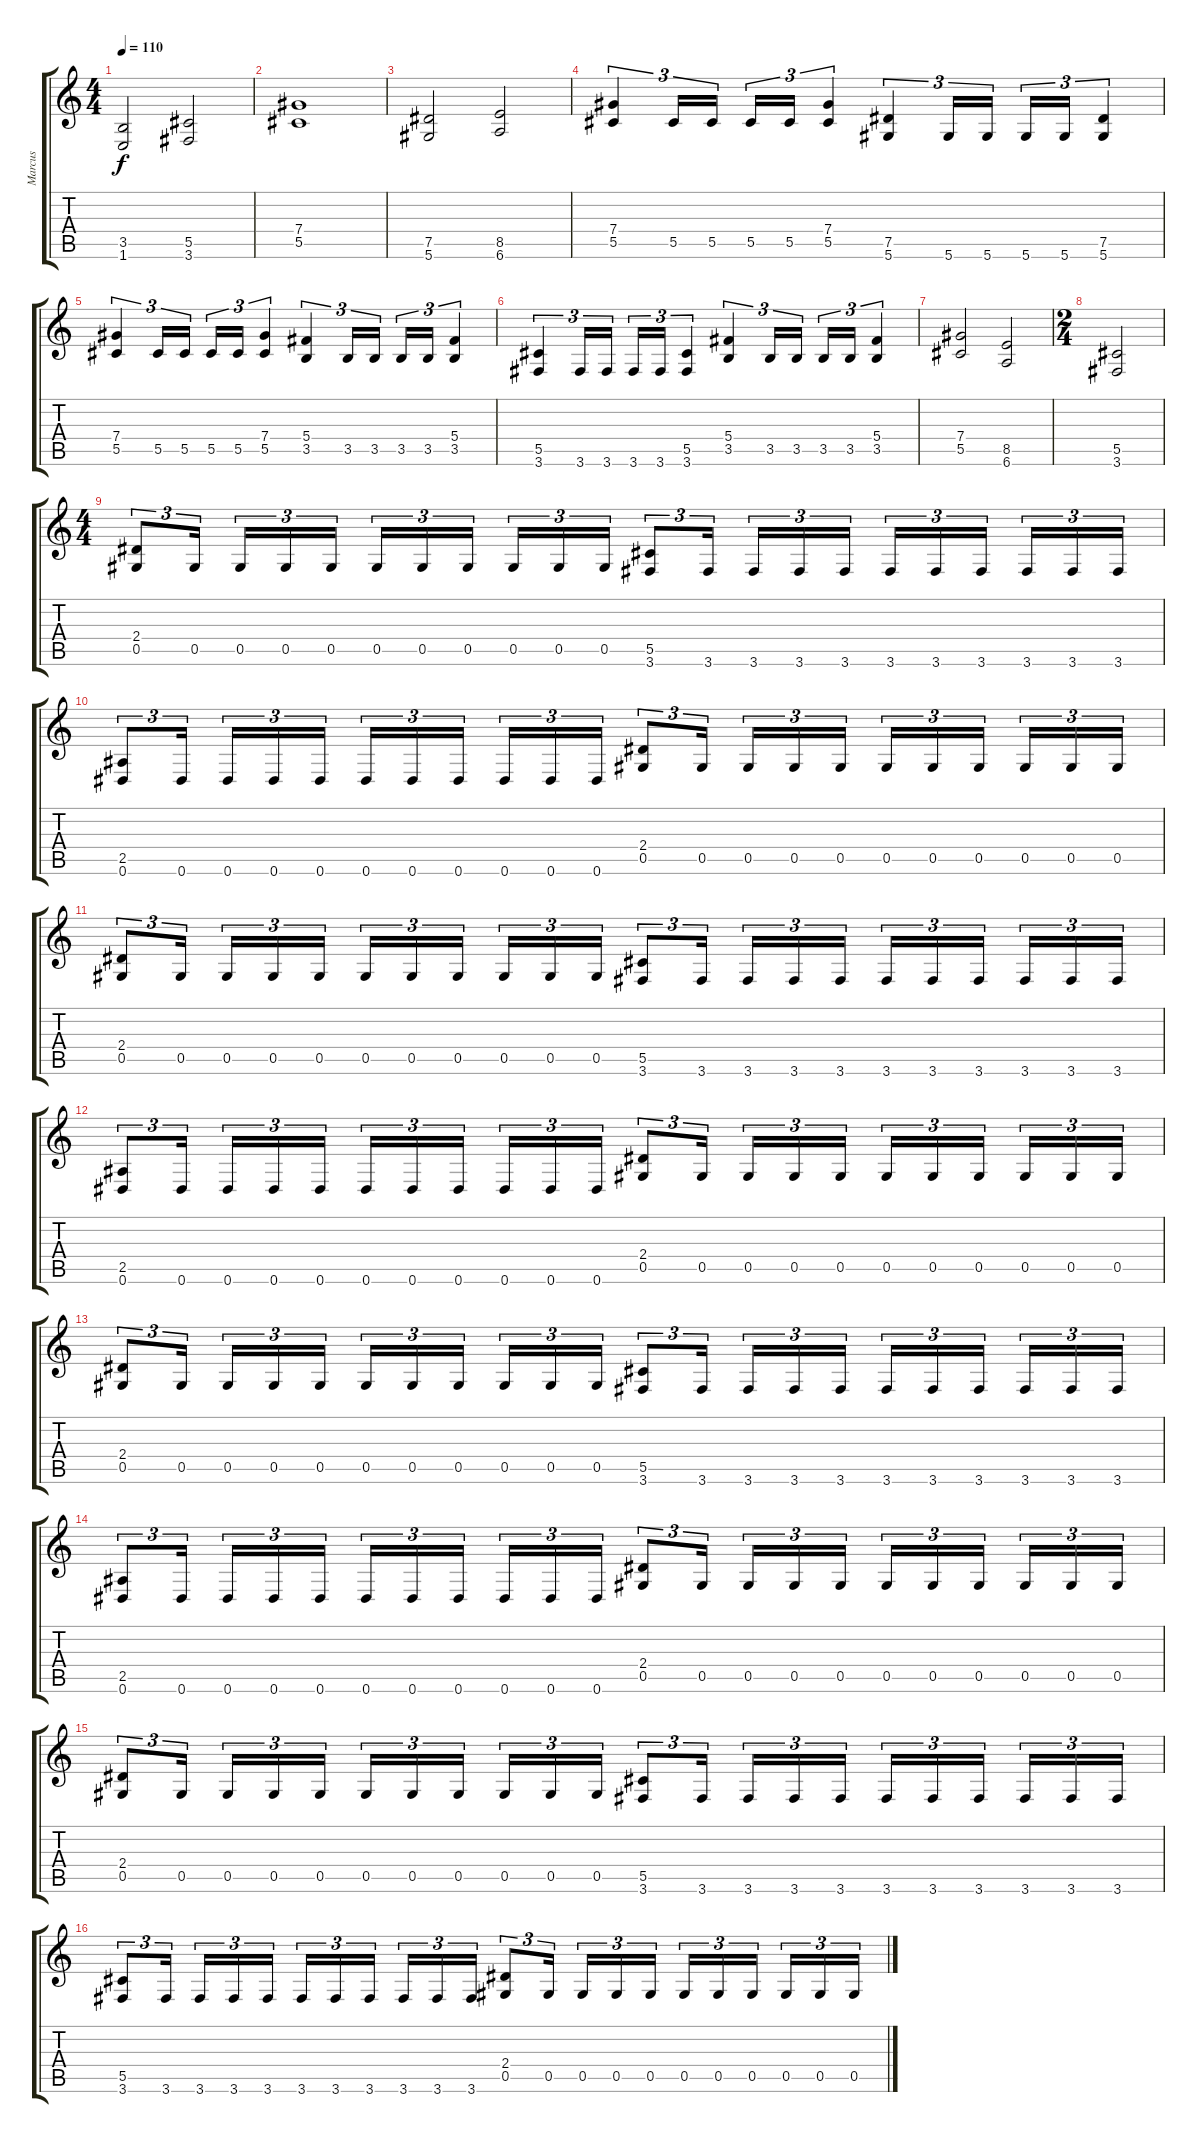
\track ("Marcus" "Marcus") {instrument distortionguitar}
\staff {score tabs}
\tuning (Eb4 Bb3 Gb3 Db3 Ab2 Eb2) {hide}
\ts (4 4)
\tempo 110
\clef g2
\ks c
(3.5 1.6).2{dy f} (5.5 3.6).2 |
(7.4 5.5).1{volume 15} |
(7.5 5.6).2 (8.5 6.6).2 |
(7.4 5.5).4{tu (3 2)} 5.5.16{tu (3 2)} 5.5.16{tu (3 2)} 5.5.16{tu (3 2)} 5.5.16{tu (3 2)} (7.4 5.5).4{tu (3 2)} (7.5 5.6).4{tu (3 2)} 5.6.16{tu (3 2)} 5.6.16{tu (3 2)} 5.6.16{tu (3 2)} 5.6.16{tu (3 2)} (7.5 5.6).4{tu (3 2)} |
(7.4 5.5).4{tu (3 2)} 5.5.16{tu (3 2)} 5.5.16{tu (3 2)} 5.5.16{tu (3 2)} 5.5.16{tu (3 2)} (7.4 5.5).4{tu (3 2)} (5.4 3.5).4{tu (3 2)} 3.5.16{tu (3 2)} 3.5.16{tu (3 2)} 3.5.16{tu (3 2)} 3.5.16{tu (3 2)} (5.4 3.5).4{tu (3 2)} |
(5.5 3.6).4{tu (3 2)} 3.6.16{tu (3 2)} 3.6.16{tu (3 2)} 3.6.16{tu (3 2)} 3.6.16{tu (3 2)} (5.5 3.6).4{tu (3 2)} (5.4 3.5).4{tu (3 2)} 3.5.16{tu (3 2)} 3.5.16{tu (3 2)} 3.5.16{tu (3 2)} 3.5.16{tu (3 2)} (5.4 3.5).4{tu (3 2)} |
(7.4 5.5).2 (8.5 6.6).2 |
\ts (2 4)
(5.5 3.6).2 |
\ts (4 4)
(2.4 0.5).8{tu (3 2)} 0.5.16{tu (3 2)} 0.5.16{tu (3 2)} 0.5.16{tu (3 2)} 0.5.16{tu (3 2)} 0.5.16{tu (3 2)} 0.5.16{tu (3 2)} 0.5.16{tu (3 2)} 0.5.16{tu (3 2)} 0.5.16{tu (3 2)} 0.5.16{tu (3 2)} (5.5 3.6).8{tu (3 2)} 3.6.16{tu (3 2)} 3.6.16{tu (3 2)} 3.6.16{tu (3 2)} 3.6.16{tu (3 2)} 3.6.16{tu (3 2)} 3.6.16{tu (3 2)} 3.6.16{tu (3 2)} 3.6.16{tu (3 2)} 3.6.16{tu (3 2)} 3.6.16{tu (3 2)} |
(2.5 0.6).8{tu (3 2)} 0.6.16{tu (3 2)} 0.6.16{tu (3 2)} 0.6.16{tu (3 2)} 0.6.16{tu (3 2)} 0.6.16{tu (3 2)} 0.6.16{tu (3 2)} 0.6.16{tu (3 2)} 0.6.16{tu (3 2)} 0.6.16{tu (3 2)} 0.6.16{tu (3 2)} (2.4 0.5).8{tu (3 2)} 0.5.16{tu (3 2)} 0.5.16{tu (3 2)} 0.5.16{tu (3 2)} 0.5.16{tu (3 2)} 0.5.16{tu (3 2)} 0.5.16{tu (3 2)} 0.5.16{tu (3 2)} 0.5.16{tu (3 2)} 0.5.16{tu (3 2)} 0.5.16{tu (3 2)} |
(2.4 0.5).8{tu (3 2)} 0.5.16{tu (3 2)} 0.5.16{tu (3 2)} 0.5.16{tu (3 2)} 0.5.16{tu (3 2)} 0.5.16{tu (3 2)} 0.5.16{tu (3 2)} 0.5.16{tu (3 2)} 0.5.16{tu (3 2)} 0.5.16{tu (3 2)} 0.5.16{tu (3 2)} (5.5 3.6).8{tu (3 2)} 3.6.16{tu (3 2)} 3.6.16{tu (3 2)} 3.6.16{tu (3 2)} 3.6.16{tu (3 2)} 3.6.16{tu (3 2)} 3.6.16{tu (3 2)} 3.6.16{tu (3 2)} 3.6.16{tu (3 2)} 3.6.16{tu (3 2)} 3.6.16{tu (3 2)} |
(2.5 0.6).8{tu (3 2)} 0.6.16{tu (3 2)} 0.6.16{tu (3 2)} 0.6.16{tu (3 2)} 0.6.16{tu (3 2)} 0.6.16{tu (3 2)} 0.6.16{tu (3 2)} 0.6.16{tu (3 2)} 0.6.16{tu (3 2)} 0.6.16{tu (3 2)} 0.6.16{tu (3 2)} (2.4 0.5).8{tu (3 2)} 0.5.16{tu (3 2)} 0.5.16{tu (3 2)} 0.5.16{tu (3 2)} 0.5.16{tu (3 2)} 0.5.16{tu (3 2)} 0.5.16{tu (3 2)} 0.5.16{tu (3 2)} 0.5.16{tu (3 2)} 0.5.16{tu (3 2)} 0.5.16{tu (3 2)} |
(2.4 0.5).8{tu (3 2)} 0.5.16{tu (3 2)} 0.5.16{tu (3 2)} 0.5.16{tu (3 2)} 0.5.16{tu (3 2)} 0.5.16{tu (3 2)} 0.5.16{tu (3 2)} 0.5.16{tu (3 2)} 0.5.16{tu (3 2)} 0.5.16{tu (3 2)} 0.5.16{tu (3 2)} (5.5 3.6).8{tu (3 2)} 3.6.16{tu (3 2)} 3.6.16{tu (3 2)} 3.6.16{tu (3 2)} 3.6.16{tu (3 2)} 3.6.16{tu (3 2)} 3.6.16{tu (3 2)} 3.6.16{tu (3 2)} 3.6.16{tu (3 2)} 3.6.16{tu (3 2)} 3.6.16{tu (3 2)} |
(2.5 0.6).8{tu (3 2)} 0.6.16{tu (3 2)} 0.6.16{tu (3 2)} 0.6.16{tu (3 2)} 0.6.16{tu (3 2)} 0.6.16{tu (3 2)} 0.6.16{tu (3 2)} 0.6.16{tu (3 2)} 0.6.16{tu (3 2)} 0.6.16{tu (3 2)} 0.6.16{tu (3 2)} (2.4 0.5).8{tu (3 2)} 0.5.16{tu (3 2)} 0.5.16{tu (3 2)} 0.5.16{tu (3 2)} 0.5.16{tu (3 2)} 0.5.16{tu (3 2)} 0.5.16{tu (3 2)} 0.5.16{tu (3 2)} 0.5.16{tu (3 2)} 0.5.16{tu (3 2)} 0.5.16{tu (3 2)} |
(2.4 0.5).8{tu (3 2)} 0.5.16{tu (3 2)} 0.5.16{tu (3 2)} 0.5.16{tu (3 2)} 0.5.16{tu (3 2)} 0.5.16{tu (3 2)} 0.5.16{tu (3 2)} 0.5.16{tu (3 2)} 0.5.16{tu (3 2)} 0.5.16{tu (3 2)} 0.5.16{tu (3 2)} (5.5 3.6).8{tu (3 2)} 3.6.16{tu (3 2)} 3.6.16{tu (3 2)} 3.6.16{tu (3 2)} 3.6.16{tu (3 2)} 3.6.16{tu (3 2)} 3.6.16{tu (3 2)} 3.6.16{tu (3 2)} 3.6.16{tu (3 2)} 3.6.16{tu (3 2)} 3.6.16{tu (3 2)} |
(5.5 3.6).8{tu (3 2)} 3.6.16{tu (3 2)} 3.6.16{tu (3 2)} 3.6.16{tu (3 2)} 3.6.16{tu (3 2)} 3.6.16{tu (3 2)} 3.6.16{tu (3 2)} 3.6.16{tu (3 2)} 3.6.16{tu (3 2)} 3.6.16{tu (3 2)} 3.6.16{tu (3 2)} (2.4 0.5).8{tu (3 2)} 0.5.16{tu (3 2)} 0.5.16{tu (3 2)} 0.5.16{tu (3 2)} 0.5.16{tu (3 2)} 0.5.16{tu (3 2)} 0.5.16{tu (3 2)} 0.5.16{tu (3 2)} 0.5.16{tu (3 2)} 0.5.16{tu (3 2)} 0.5.16{tu (3 2)}
